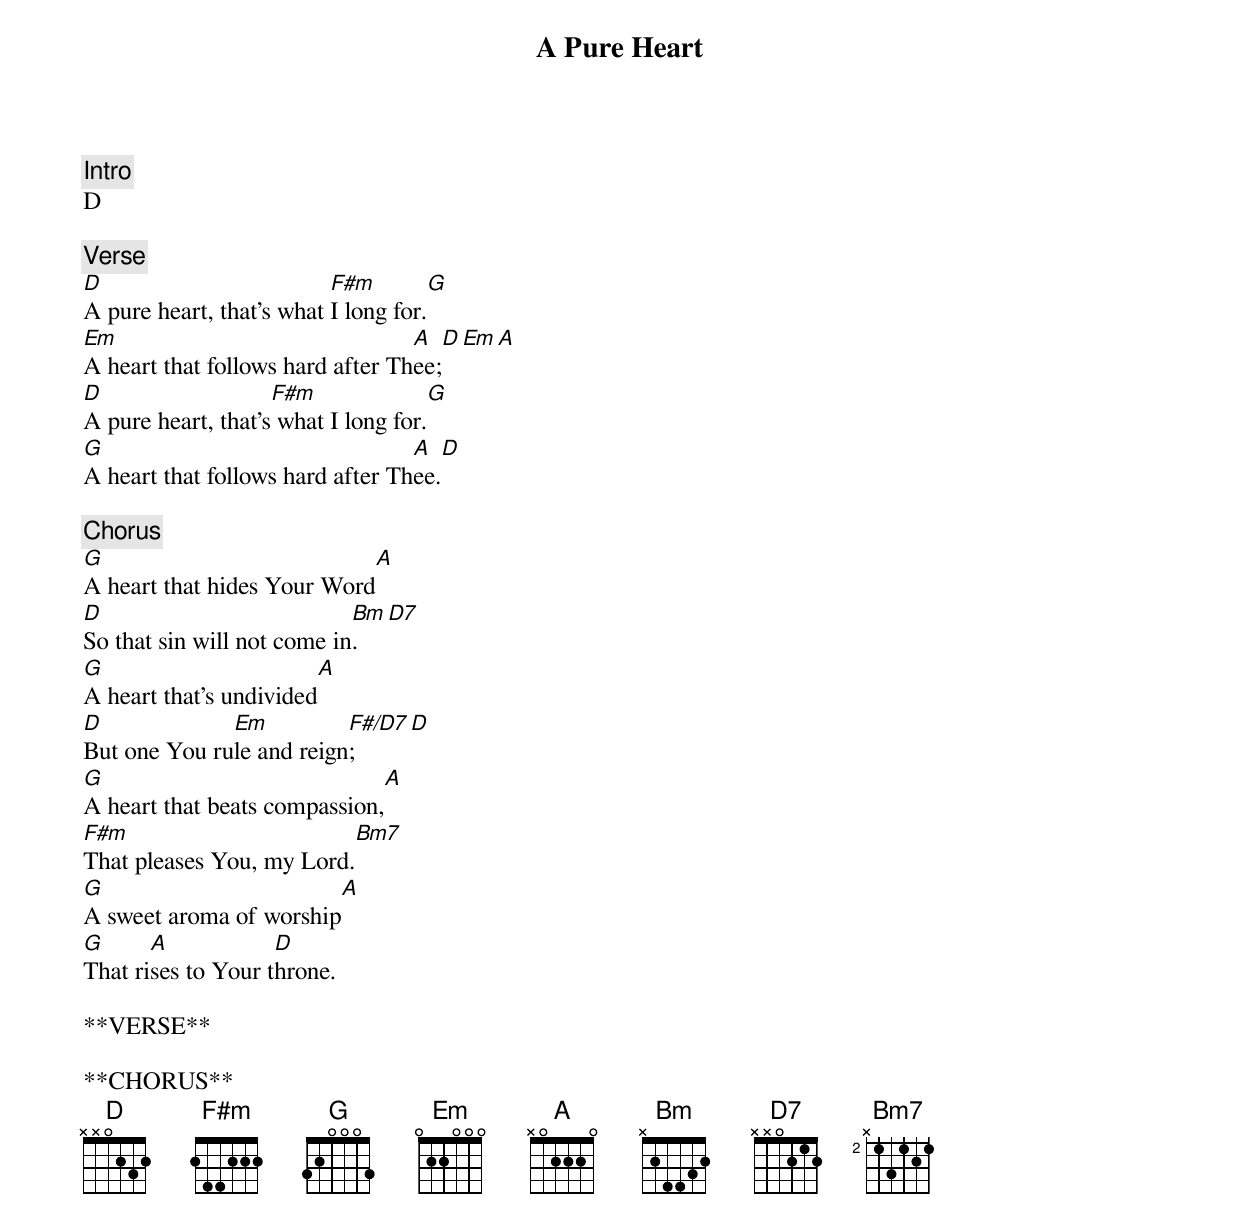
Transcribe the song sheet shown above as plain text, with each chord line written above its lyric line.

A Pure Heart

[Intro]
D

[Verse]
D                         F#m                      G
A pure heart, that's what I long for.
Em                                A                 D  Em A
A heart that follows hard after Thee;
D                   F#m                          G
A pure heart, that's what I long for.
G                                 A                D
A heart that follows hard after Thee.

[Chorus]
G                                      A
A heart that hides Your Word
D                           Bm D7
So that sin will not come in.
G                         A
A heart that's undivided
D             Em          F#/D7      D
But one You rule and reign;
G                               A
A heart that beats compassion,
F#m                       Bm7
That pleases You, my Lord.
G                        A
A sweet aroma of worship
G      A            D
That rises to Your throne.

**VERSE**

**CHORUS**
